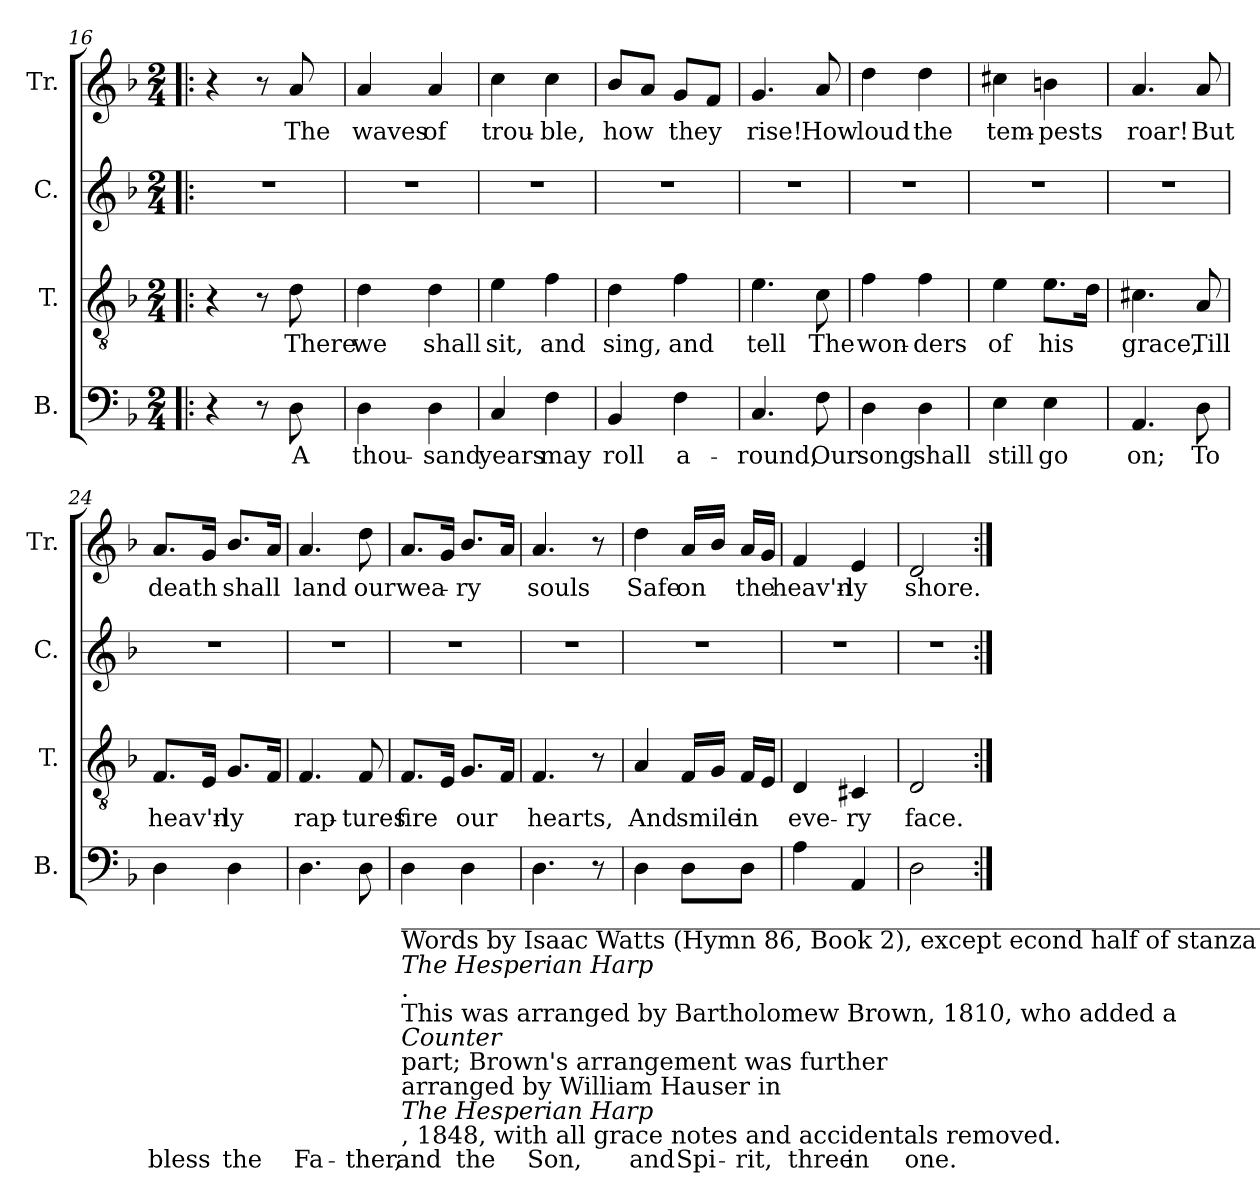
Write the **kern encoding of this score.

**kern	**text	**kern	**text	**kern	**kern	**text
*part4	*part4	*part3	*part3	*part2	*part1	*part1
*staff4	*staff4	*staff3	*staff3	*staff2	*staff1	*staff1
*I"B.	*	*I"T.	*	*I"C.	*I"Tr.	*
*I'B.	*	*I'T.	*	*I'C.	*I'Tr.	*
*clefF4	*	*clefGv2	*	*clefG2	*clefG2	*
*k[b-]	*	*k[b-]	*	*k[b-]	*k[b-]	*
*M2/4	*	*M2/4	*	*M2/4	*M2/4	*
=16!|:	=16!|:	=16!|:	=16!|:	=16!|:	=16!|:	=16!|:
4r	.	4r	.	2r	4r	.
8r	.	8r	.	.	8r	.
8D\	A	8d\	There	.	8a/	The
=17	=17	=17	=17	=17	=17	=17
4D\	thou-	4d\	we	2r	4a/	waves
4D\	-sand	4d\	shall	.	4a/	of
!!LO:LB:g=z
=18	=18	=18	=18	=18	=18	=18
4C/	years	4e\	sit,	2r	4cc\	trou-
4F\	may	4f\	and	.	4cc\	-ble,
=19	=19	=19	=19	=19	=19	=19
4BB-/	roll	4d\	sing,	2r	8b-/L	how
.	.	.	.	.	8a/J	.
4F\	a-	4f\	and	.	8g/L	they
.	.	.	.	.	8f/J	.
=20	=20	=20	=20	=20	=20	=20
4.C/	-round,	4.e\	tell	2r	4.g/	rise!
8F\	Our	8c\	The	.	8a/	How
=21	=21	=21	=21	=21	=21	=21
4D\	song	4f\	won-	2r	4dd\	loud
4D\	shall	4f\	-ders	.	4dd\	the
=22	=22	=22	=22	=22	=22	=22
4E\	still	4e\	of	2r	4cc#X\	tem-
4E\	go	8.e\L	his	.	4bn\	-pests
.	.	16d\Jk	.	.	.	.
=23	=23	=23	=23	=23	=23	=23
4.AA/	on;	4.c#X\	grace,	2r	4.a/	roar!
8D\	To	8A/	Till	.	8a/	But
=24	=24	=24	=24	=24	=24	=24
4D\	bless	8.F/L	heav'n-	2r	8.a/L	death
.	.	16E/Jk	.	.	16g/Jk	.
4D\	the	8.G/L	-ly	.	8.b-/L	shall
.	.	16F/Jk	.	.	16a/Jk	.
=25	=25	=25	=25	=25	=25	=25
4.D\	Fa-	4.F/	rap-	2r	4.a/	land
8D\	-ther,	8F/	-tures	.	8dd\	our
=26	=26	=26	=26	=26	=26	=26
!LO:TX:b:t=_____________________________________________________________________________	!	!	!	!	!	!
!LO:TX:b:t=Words by Isaac Watts (Hymn 86, Book 2), except econd half of stanza 3, from	!	!	!	!	!	!
!LO:TX:b:i:t=The Hesperian Harp	!	!	!	!	!	!
!LO:TX:b:t=.	!	!	!	!	!	!
!LO:TX:b:t=This was arranged by Bartholomew Brown, 1810, who added a	!	!	!	!	!	!
!LO:TX:b:i:t=Counter	!	!	!	!	!	!
!LO:TX:b:t=part; Brown's arrangement was further	!	!	!	!	!	!
!LO:TX:b:t=arranged by William Hauser in	!	!	!	!	!	!
!LO:TX:b:i:t=The Hesperian Harp	!	!	!	!	!	!
!LO:TX:b:t=, 1848, with all grace notes and accidentals removed.	!	!	!	!	!	!
4D\	and	8.F/L	fire	2r	8.a/L	wea-
.	.	16E/Jk	.	.	16g/Jk	.
4D\	the	8.G/L	our	.	8.b-/L	-ry
.	.	16F/Jk	.	.	16a/Jk	.
!!LO:LB:g=z
=27	=27	=27	=27	=27	=27	=27
4.D\	Son,	4.F/	hearts,	2r	4.a/	souls
8r	.	8r	.	.	8r	.
=28	=28	=28	=28	=28	=28	=28
4D\	and	4A/	And	2r	4dd\	Safe
8D\L	Spi-	16F/LL	smile	.	16a/LL	on
.	.	16G/JJ	.	.	16b-/JJ	.
8D\J	-rit,	16F/LL	in	.	16a/LL	the
.	.	16E/JJ	.	.	16g/JJ	.
=29	=29	=29	=29	=29	=29	=29
4A\	three	4D/	eve-	2r	4f/	heav'n-
4AA/	in	4C#X/	-ry	.	4e/	-ly
=30	=30	=30	=30	=30	=30	=30
2D\	one.	2D/	face.	2r	2d/	shore.
=:|!	=:|!	=:|!	=:|!	=:|!	=:|!	=:|!
*-	*-	*-	*-	*-	*-	*-
